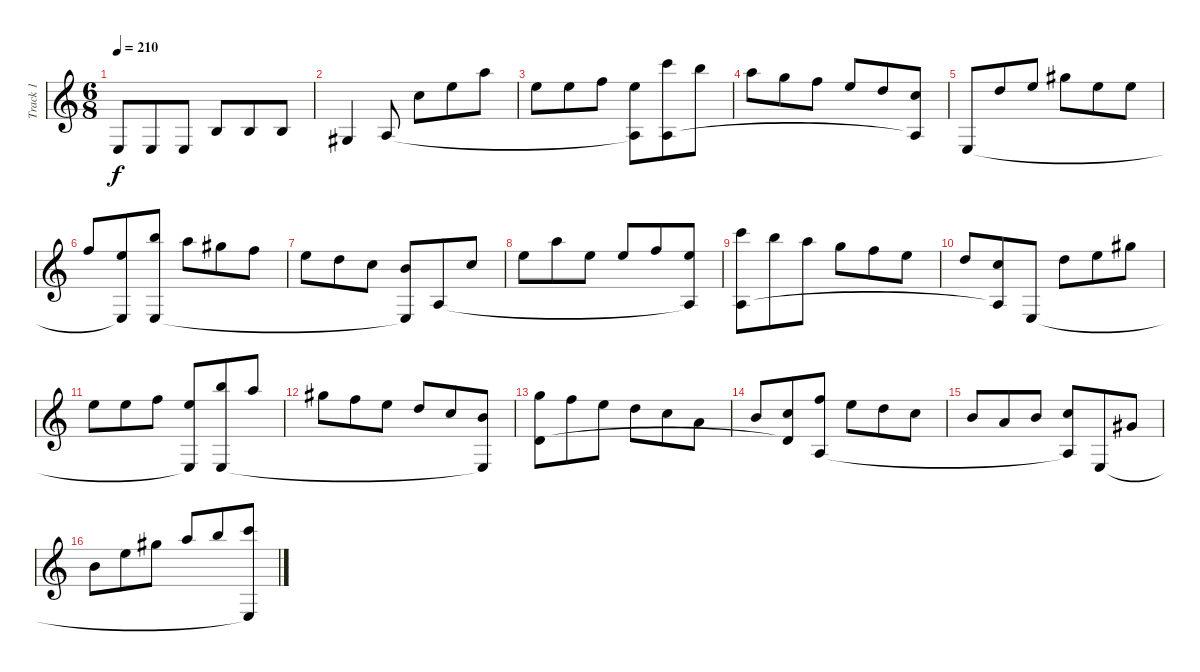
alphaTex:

\track ("Track 1" "Track 1") {instrument acousticguitarnylon}
\staff {score}
\tuning (E4 B3 G3 D3 A2 E2) {hide}
\ts (6 8)
\tempo 210
\clef g2
\ks c
0.6.8{dy f} 0.6.8 0.6.8 2.5.8 2.5.8 2.5.8 |
4.6.4 0.5.8 5.3.8 5.2.8 5.1.8 |
5.2.8 5.2.8 6.2.8 (5.2 0.5{t}).8 (8.1 0.5).8 7.1.8 |
5.1.8 8.2.8 6.2.8 5.2.8 7.3.8 (5.3 0.5{t}).8 |
0.6.8 7.3.8 5.2.8 4.1.8 5.2.8 5.2.8 |
6.2.8 (5.2 0.6{t}).8 (7.1 0.6).8 5.1.8 4.1.8 6.2.8 |
5.2.8 7.3.8 5.3.8 (4.3 0.6{t}).8 0.5.8 5.3.8 |
5.2.8 5.1.8 5.2.8 5.2.8 6.2.8 (5.2 0.5{t}).8 |
(8.1 0.5).8 7.1.8 5.1.8 8.2.8 6.2.8 5.2.8 |
7.3.8 (5.3 0.5{t}).8 0.6.8 7.3.8 5.2.8 4.1.8 |
5.2.8 5.2.8 6.2.8 (5.2 0.6{t}).8 (7.1 0.6).8 5.1.8 |
4.1.8 6.2.8 5.2.8 7.3.8 5.3.8 (4.3 0.6{t}).8 |
(3.1 0.4).8 1.1.8 0.1.8 3.2.8 1.2.8 2.3.8 |
0.2.8 (1.2 0.4{t}).8 (1.1 0.5).8 0.1.8 3.2.8 1.2.8 |
0.2.8 2.3.8 0.2.8 (1.2 0.5{t}).8 0.6.8 1.3.8 |
0.2.8 0.1.8 9.2.8 10.2.8 7.1.8 (8.1 0.6{t}).8
